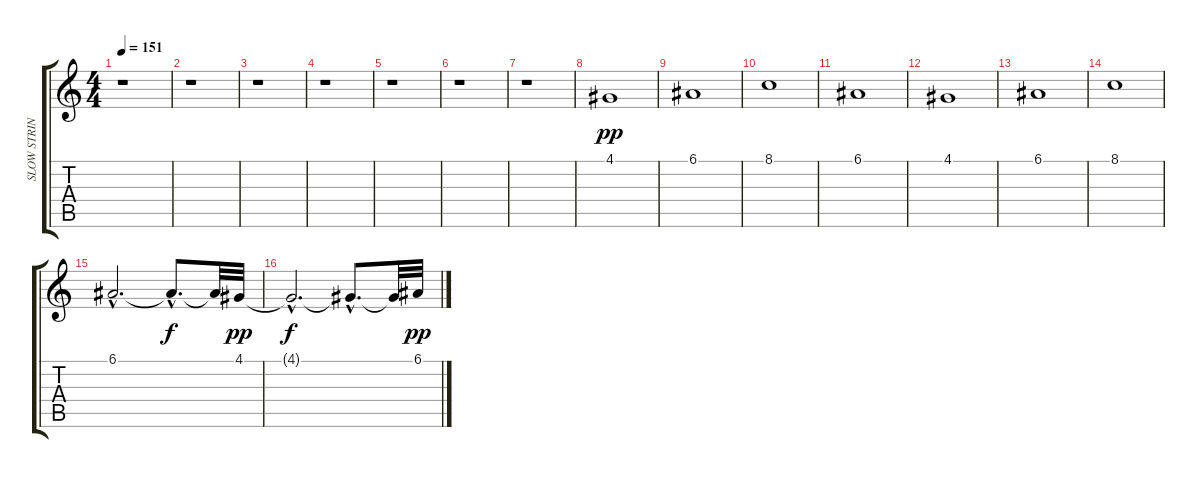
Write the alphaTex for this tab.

\track ("SLOW STRING         " "SLOW STRIN") {instrument stringensemble2}
\staff {score tabs}
\tuning (E4 B3 G3 D3 A2 E2) {hide}
\ts (4 4)
\tempo 151
\clef g2
\ks c
r.1{dy pp} |
r.1 |
r.1 |
r.1 |
r.1 |
r.1 |
r.1 |
4.1.1{instrument stringensemble2} |
6.1.1{volume 3} |
8.1.1{volume 7} |
6.1.1{volume 11} |
4.1.1{volume 11} |
6.1.1{volume 12} |
8.1.1 |
6.1{hac}.2{d} 6.1{hac t}.8{d dy f} 6.1{t}.32 4.1.32{dy pp} |
4.1{hac t}.2{d dy f} 4.1{hac t}.8{d} 4.1{t}.32 6.1.32{dy pp}
